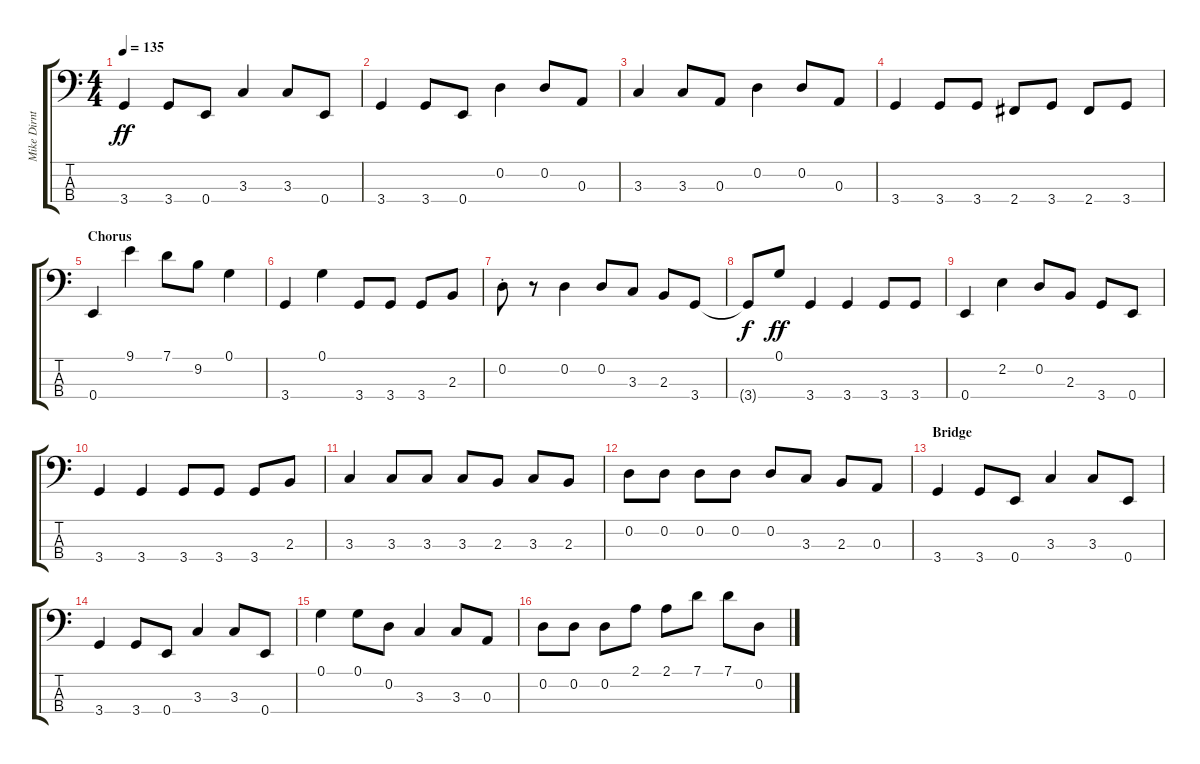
\track ("Mike Dirnt (Bass 2)" "Mike Dirnt") {instrument electricbassfinger}
\staff {score tabs}
\tuning (G2 D2 A1 E1) {hide}
\ts (4 4)
\tempo 135
\clef f4
\ks c
3.4.4{dy ff} 3.4.8 0.4.8 3.3.4 3.3.8 0.4.8 |
3.4.4 3.4.8 0.4.8 0.2.4 0.2.8 0.3.8 |
3.3.4 3.3.8 0.3.8 0.2.4 0.2.8 0.3.8 |
3.4.4 3.4.8 3.4.8 2.4.8 3.4.8 2.4.8 3.4.8 |
\section ("" "Chorus")
0.4.4 9.1.4 7.1.8 9.2.8 0.1.4 |
3.4.4 0.1.4 3.4.8 3.4.8 3.4.8 2.3.8 |
0.2{st}.8 r.8 0.2.4 0.2.8 3.3.8 2.3.8 3.4.8 |
3.4{t}.8{dy f} 0.1.8{dy ff} 3.4.4 3.4.4 3.4.8 3.4.8 |
0.4.4 2.2.4 0.2.8 2.3.8 3.4.8 0.4.8 |
3.4.4 3.4.4 3.4.8 3.4.8 3.4.8 2.3.8 |
3.3.4 3.3.8 3.3.8 3.3.8 2.3.8 3.3.8 2.3.8 |
0.2.8 0.2.8 0.2.8 0.2.8 0.2.8 3.3.8 2.3.8 0.3.8 |
\section ("" "Bridge")
3.4.4 3.4.8 0.4.8 3.3.4 3.3.8 0.4.8 |
3.4.4 3.4.8 0.4.8 3.3.4 3.3.8 0.4.8 |
0.1.4 0.1.8 0.2.8 3.3.4 3.3.8 0.3.8 |
0.2.8 0.2.8 0.2.8 2.1.8 2.1.8 7.1.8 7.1.8 0.2.8
